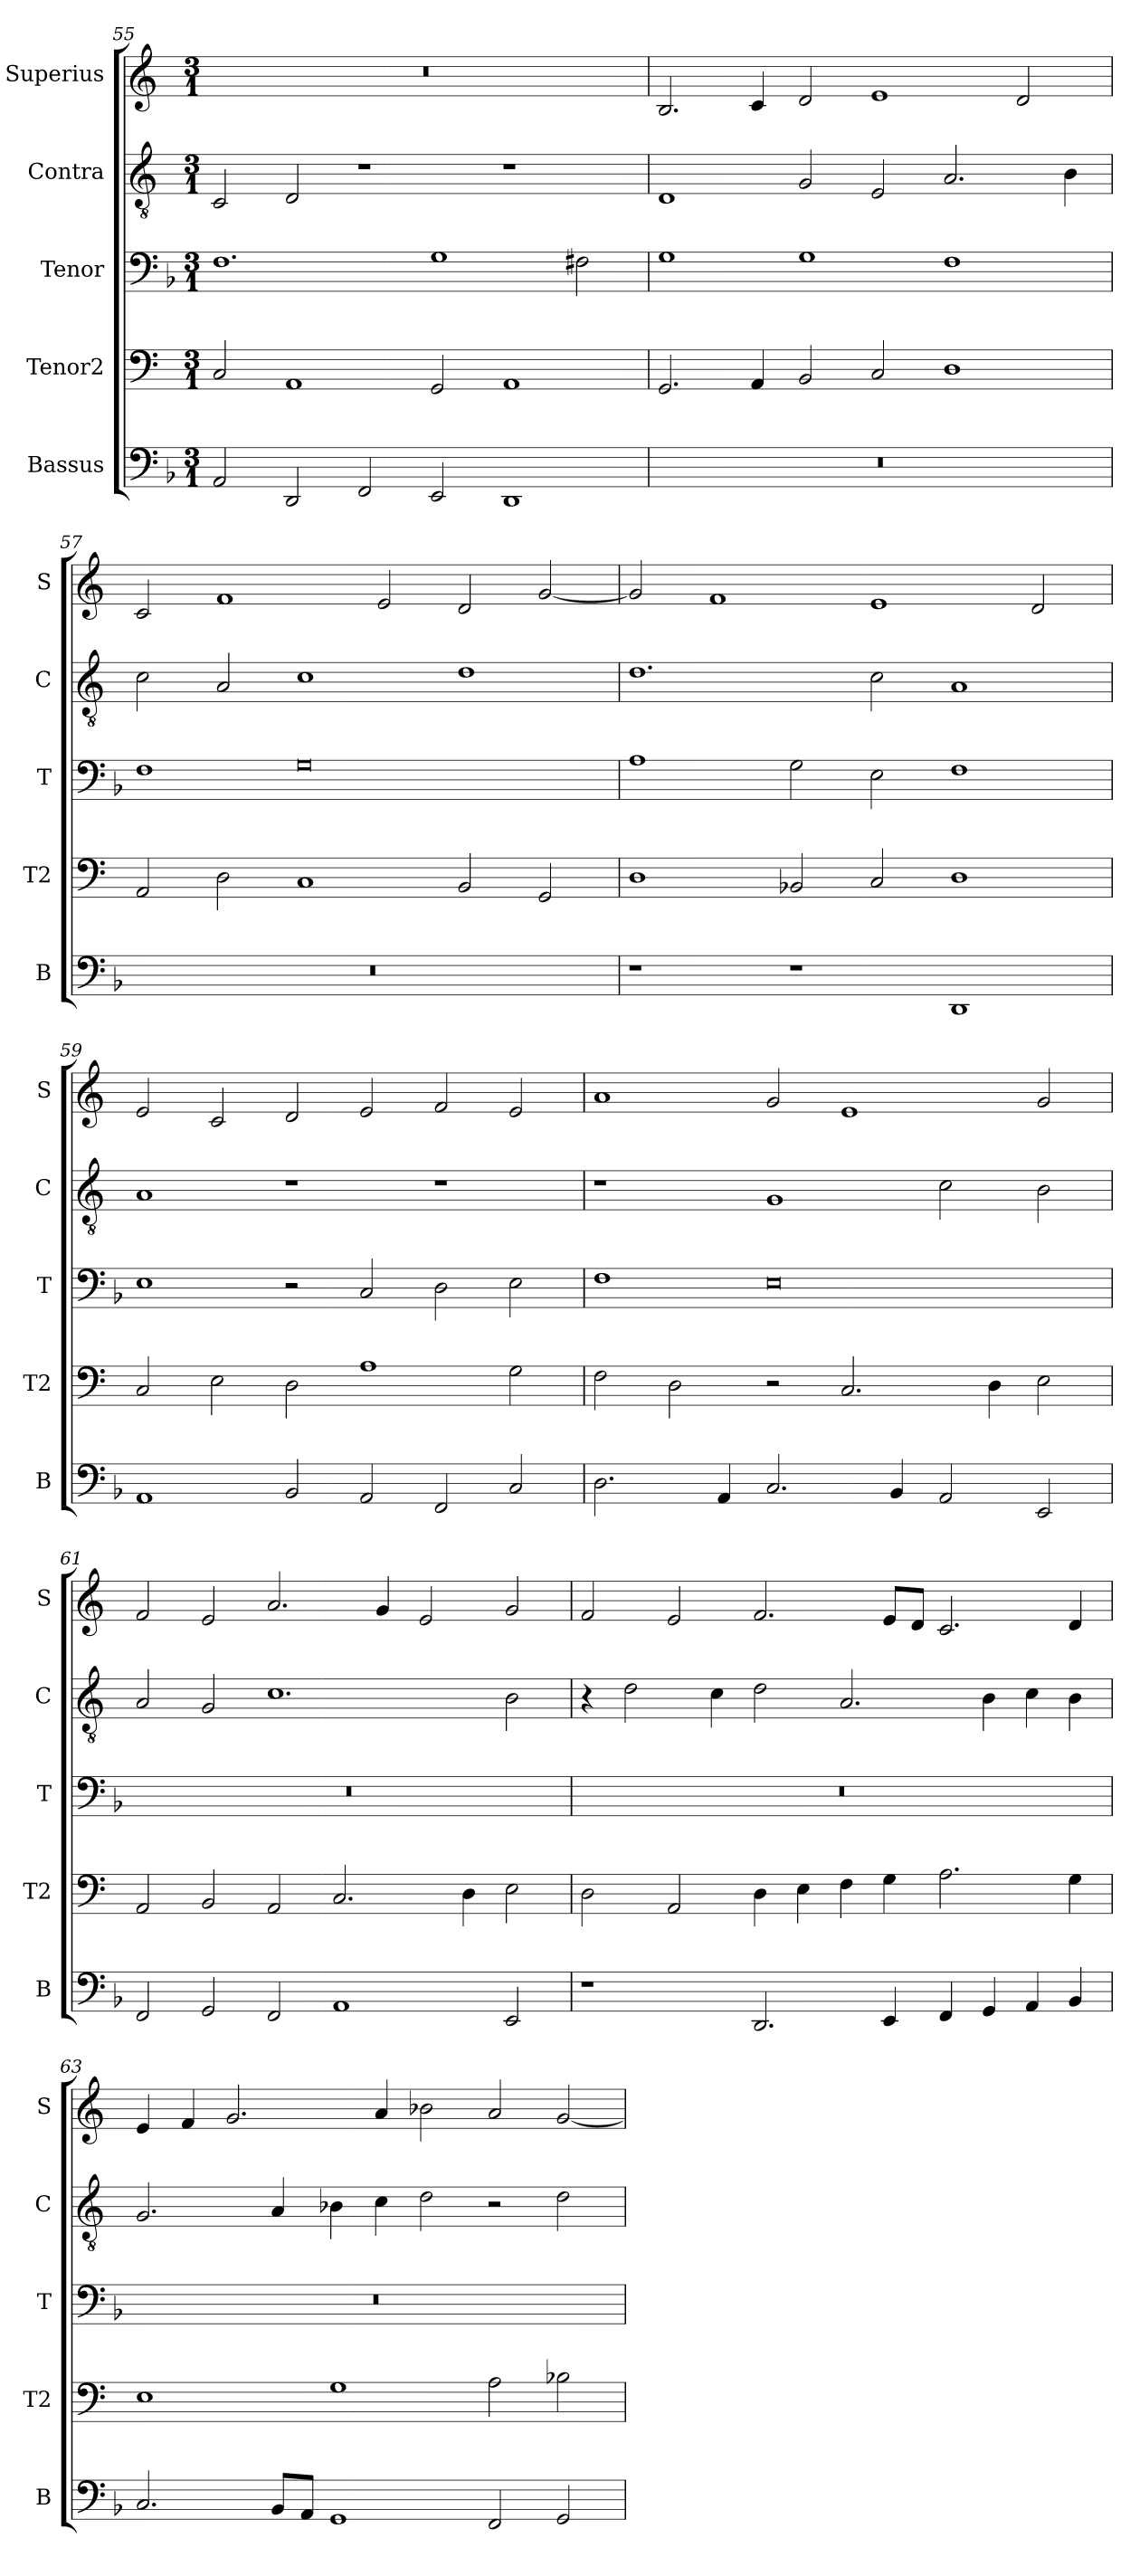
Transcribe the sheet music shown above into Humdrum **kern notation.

**kern	**kern	**kern	**kern	**kern
*part5	*part4	*part3	*part2	*part1
*staff5	*staff4	*staff3	*staff2	*staff1
*I"Bassus	*I"Tenor2	*I"Tenor	*I"Contra	*I"Superius
*I'B	*I'T2	*I'T	*I'C	*I'S
*clefF4	*clefF4	*clefF4	*clefGv2	*clefG2
*k[b-]	*k[]	*k[b-]	*k[]	*k[]
*M3/1	*M3/1	*M3/1	*M3/1	*M3/1
=55	=55	=55	=55	=55
2AA/	2C/	1.F\	2C/	0.r
2DD/	1AA	.	2D/	.
2FF/	.	.	1r	.
2EE/	2GG/	1G\	.	.
1DD	1AA	.	1r	.
.	.	2F#X\	.	.
=56	=56	=56	=56	=56
0.r	2.GG/	1G\	1D	2.B/
.	4AA/	.	.	4c/
.	2BB/	1G\	2G/	2d/
.	2C/	.	2E/	1e
.	1D	1F\	2.A/	.
.	.	.	.	2d/
.	.	.	4B\	.
=57	=57	=57	=57	=57
0.r	2AA/	1F\	2c\	2c/
.	2D\	.	2A/	1f
.	1C	0G\	1c	.
.	.	.	.	2e/
.	2BB/	.	1d	2d/
.	2GG/	.	.	[2g/
=58	=58	=58	=58	=58
1r	1D	1A\	1.d	2g/]
.	.	.	.	1f
1r	2BB-X/	2G\	.	.
.	2C/	2E\	2c\	1e
1DD	1D	1F\	1A	.
.	.	.	.	2d/
=59	=59	=59	=59	=59
1AA	2C/	1E\	1A	2e/
.	2E\	.	.	2c/
2BB-/	2D\	2r	1r	2d/
2AA/	1A	2C/	.	2e/
2FF/	.	2D\	1r	2f/
2C/	2G\	2E\	.	2e/
=60	=60	=60	=60	=60
2.D\	2F\	1F\	1r	1a
.	2D\	.	.	.
4AA/	.	.	.	.
2.C/	2r	0E\	1G	2g/
.	2.C/	.	.	1e
4BB-/	.	.	.	.
2AA/	.	.	2c\	.
.	4D\	.	.	.
2EE/	2E\	.	2B\	2g/
=61	=61	=61	=61	=61
2FF/	2AA/	0.r	2A/	2f/
2GG/	2BB/	.	2G/	2e/
2FF/	2AA/	.	1.c	2.a/
1AA	2.C/	.	.	.
.	.	.	.	4g/
.	.	.	.	2e/
.	4D\	.	.	.
2EE/	2E\	.	2B\	2g/
=62	=62	=62	=62	=62
1r	2D\	0.r	4r	2f/
.	.	.	2d\	.
.	2AA/	.	.	2e/
.	.	.	4c\	.
2.DD/	4D\	.	2d\	2.f/
.	4E\	.	.	.
.	4F\	.	2.A/	.
4EE/	4G\	.	.	8e/L
.	.	.	.	8d/J
4FF/	2.A\	.	.	2.c/
4GG/	.	.	4B\	.
4AA/	.	.	4c\	.
4BB-/	4G\	.	4B\	4d/
=63	=63	=63	=63	=63
2.C/	1E	0.r	2.G/	4e/
.	.	.	.	4f/
.	.	.	.	2.g/
8BB-/L	.	.	4A/	.
8AA/J	.	.	.	.
1GG	1G	.	4B-X\	.
.	.	.	4c\	4a/
.	.	.	2d\	2b-X\
2FF/	2A\	.	2r	2a/
2GG/	2B-X\	.	2d\	[2g/
=	=	=	=	=
*-	*-	*-	*-	*-
